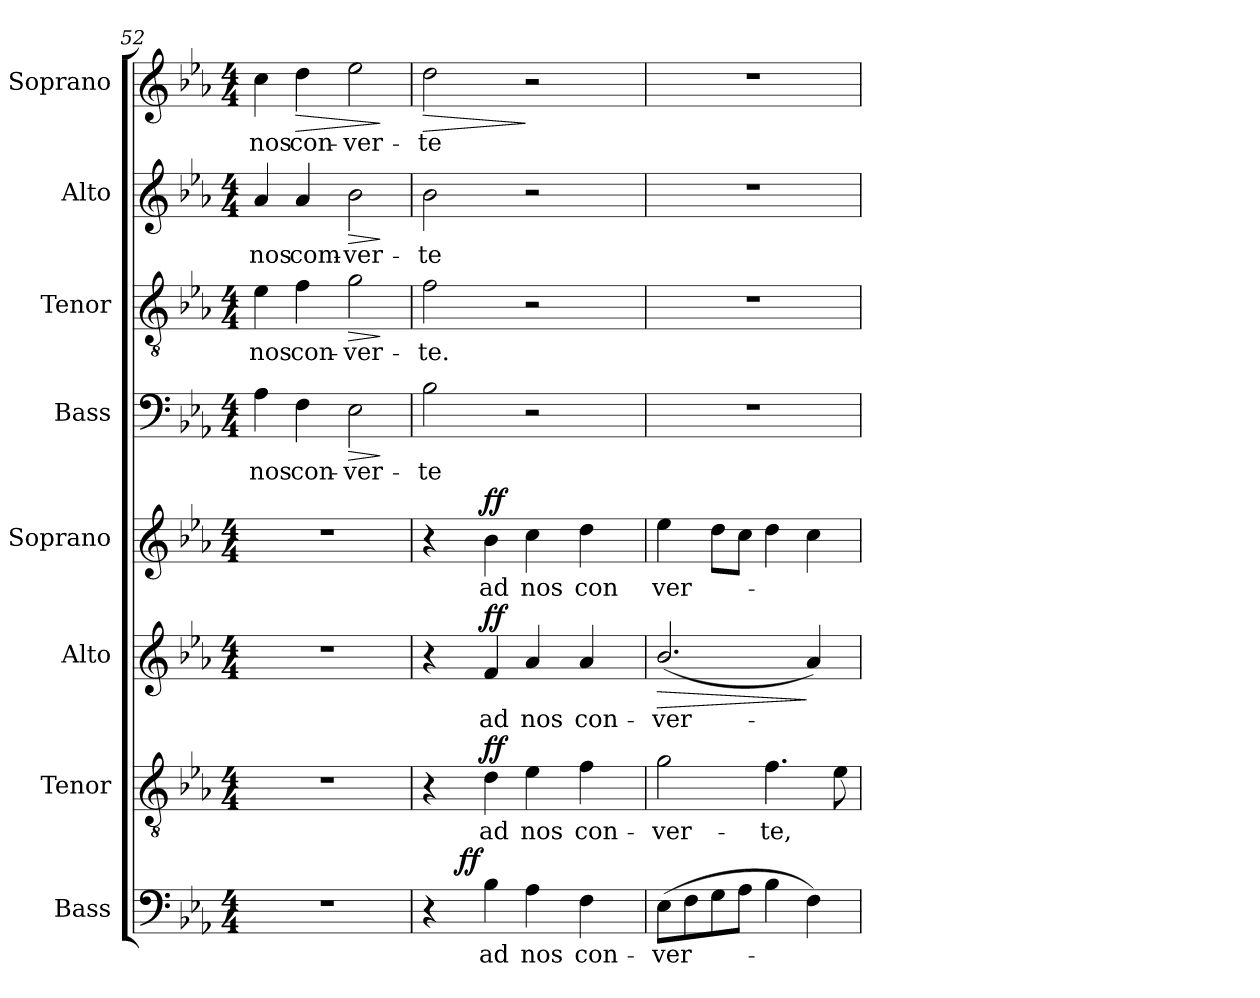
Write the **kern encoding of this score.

**kern	**text	**dynam	**kern	**text	**dynam	**kern	**text	**dynam	**kern	**text	**dynam	**kern	**text	**dynam	**kern	**text	**dynam	**kern	**text	**dynam	**kern	**text	**dynam
*part8	*part8	*part8	*part7	*part7	*part7	*part6	*part6	*part6	*part5	*part5	*part5	*part4	*part4	*part4	*part3	*part3	*part3	*part2	*part2	*part2	*part1	*part1	*part1
*staff8	*staff8	*staff8	*staff7	*staff7	*staff7	*staff6	*staff6	*staff6	*staff5	*staff5	*staff5	*staff4	*staff4	*staff4	*staff3	*staff3	*staff3	*staff2	*staff2	*staff2	*staff1	*staff1	*staff1
*I"Bass	*	*	*I"Tenor	*	*	*I"Alto	*	*	*I"Soprano	*	*	*I"Bass	*	*	*I"Tenor	*	*	*I"Alto	*	*	*I"Soprano	*	*
*I'B.	*	*	*I'T.	*	*	*I'A.	*	*	*I'S.	*	*	*I'B.	*	*	*I'T.	*	*	*I'A.	*	*	*I'S.	*	*
*clefF4	*	*	*clefGv2	*	*	*clefG2	*	*	*clefG2	*	*	*clefF4	*	*	*clefGv2	*	*	*clefG2	*	*	*clefG2	*	*
*	*	*	*ITrd7c12	*	*	*	*	*	*	*	*	*	*	*	*ITrd7c12	*	*	*	*	*	*	*	*
*k[b-e-a-]	*	*	*k[b-e-a-]	*	*	*k[b-e-a-]	*	*	*k[b-e-a-]	*	*	*k[b-e-a-]	*	*	*k[b-e-a-]	*	*	*k[b-e-a-]	*	*	*k[b-e-a-]	*	*
*E-:	*	*	*E-:	*	*	*E-:	*	*	*E-:	*	*	*E-:	*	*	*E-:	*	*	*E-:	*	*	*E-:	*	*
*M4/4	*	*	*M4/4	*	*	*M4/4	*	*	*M4/4	*	*	*M4/4	*	*	*M4/4	*	*	*M4/4	*	*	*M4/4	*	*
=52	=52	=52	=52	=52	=52	=52	=52	=52	=52	=52	=52	=52	=52	=52	=52	=52	=52	=52	=52	=52	=52	=52	=52
!	!	!	!	!	!	!	!	!	!	!	!	!	!LO:LY:b:color=#000000	!	!	!	!	!	!	!	!	!	!
!	!	!	!	!	!	!	!	!	!	!	!	!	!	!	!	!LO:LY:b:color=#000000	!	!	!	!	!	!	!
!	!	!	!	!	!	!	!	!	!	!	!	!	!	!	!	!	!	!	!LO:LY:b:color=#000000	!	!	!	!
!	!	!	!	!	!	!	!	!	!	!	!	!	!	!	!	!	!	!	!	!	!	!LO:LY:b:color=#000000	!
1r	.	.	1r	.	.	1r	.	.	1r	.	.	4A-i\	nos	.	4E-i\	nos	.	4a-i/	nos	.	4cci\	nos	.
!	!	!	!	!	!	!	!	!	!	!	!	!	!LO:LY:b:color=#000000	!	!	!	!	!	!	!	!	!	!
!	!	!	!	!	!	!	!	!	!	!	!	!	!	!	!	!LO:LY:b:color=#000000	!	!	!	!	!	!	!
!	!	!	!	!	!	!	!	!	!	!	!	!	!	!	!	!	!	!	!LO:LY:b:color=#000000	!	!	!	!
!	!	!	!	!	!	!	!	!	!	!	!	!	!	!	!	!	!	!	!	!	!	!LO:LY:b:color=#000000	!LO:HP:b
.	.	.	.	.	.	.	.	.	.	.	.	4Fi\	con-	.	4Fi\	con-	.	4a-i/	com-	.	4ddi\	con-	>
!	!	!	!	!	!	!	!	!	!	!	!	!	!LO:LY:b:color=#000000	!LO:HP:b	!	!	!	!	!	!	!	!	!
!	!	!	!	!	!	!	!	!	!	!	!	!	!	!	!	!LO:LY:b:color=#000000	!LO:HP:b	!	!	!	!	!	!
!	!	!	!	!	!	!	!	!	!	!	!	!	!	!	!	!	!	!	!LO:LY:b:color=#000000	!LO:HP:b	!	!	!
!	!	!	!	!	!	!	!	!	!	!	!	!	!	!	!	!	!	!	!	!	!	!LO:LY:b:color=#000000	!
.	.	.	.	.	.	.	.	.	.	.	.	2E-i\	-ver-	>	2Gi\	-ver-	>	2b-i\	-ver-	>	2ee-i\	-ver-	.
.	.	.	.	.	.	.	.	.	.	.	.	.	.	]	.	.	]	.	.	]	.	.	]
=53	=53	=53	=53	=53	=53	=53	=53	=53	=53	=53	=53	=53	=53	=53	=53	=53	=53	=53	=53	=53	=53	=53	=53
!	!	!	!	!	!	!	!	!	!	!	!	!	!LO:LY:b:color=#000000	!	!	!	!	!	!	!	!	!	!
!	!	!	!	!	!	!	!	!	!	!	!	!	!	!	!	!LO:LY:b:color=#000000	!	!	!	!	!	!	!
!	!	!	!	!	!	!	!	!	!	!	!	!	!	!	!	!	!	!	!LO:LY:b:color=#000000	!	!	!	!
!	!	!	!	!	!	!	!	!	!	!	!	!	!	!	!	!	!	!	!	!	!	!LO:LY:b:color=#000000	!LO:HP:b
*^	*	*	*	*	*	*	*	*	*	*	*	*	*	*	*	*	*	*	*	*	*	*	*
4r	8ryy	.	.	4r	.	.	4r	.	.	4r	.	.	2B-i\	-te	.	2Fi\	-te.	.	2b-i\	-te	.	2ddi\	-te	>
.	64ryy	.	.	.	.	.	.	.	.	.	.	.	.	.	.	.	.	.	.	.	.	.	.	.
.	512ryy	.	.	.	.	.	.	.	.	.	.	.	.	.	.	.	.	.	.	.	.	.	.	.
.	2ryy	.	ff	.	.	.	.	.	.	.	.	.	.	.	.	.	.	.	.	.	.	.	.	.
!	!	!LO:LY:b:color=#000000	!	!	!	!	!	!	!	!	!	!	!	!	!	!	!	!	!	!	!	!	!	!
!	!	!	!	!	!LO:LY:b:color=#000000	!	!	!	!	!	!	!	!	!	!	!	!	!	!	!	!	!	!	!
!	!	!	!	!	!	!	!	!LO:LY:b:color=#000000	!	!	!	!	!	!	!	!	!	!	!	!	!	!	!	!
!	!	!	!	!	!	!	!	!	!	!	!LO:LY:b:color=#000000	!	!	!	!	!	!	!	!	!	!	!	!	!
4B-i\	.	ad	.	4Di\	ad	ff	4fi/	ad	ff	4b-i\	ad	ff	.	.	.	.	.	.	.	.	.	.	.	.
!	!	!LO:LY:b:color=#000000	!	!	!	!	!	!	!	!	!	!	!	!	!	!	!	!	!	!	!	!	!	!
!	!	!	!	!	!LO:LY:b:color=#000000	!	!	!	!	!	!	!	!	!	!	!	!	!	!	!	!	!	!	!
!	!	!	!	!	!	!	!	!LO:LY:b:color=#000000	!	!	!	!	!	!	!	!	!	!	!	!	!	!	!	!
!	!	!	!	!	!	!	!	!	!	!	!LO:LY:b:color=#000000	!	!	!	!	!	!	!	!	!	!	!	!	!
4A-i\	.	nos	.	4E-i\	nos	.	4a-i/	nos	.	4cci\	nos	.	2r	.	.	2r	.	.	2r	.	.	2r	.	]
.	4ryy	.	.	.	.	.	.	.	.	.	.	.	.	.	.	.	.	.	.	.	.	.	.	.
!	!	!LO:LY:b:color=#000000	!	!	!	!	!	!	!	!	!	!	!	!	!	!	!	!	!	!	!	!	!	!
!	!	!	!	!	!LO:LY:b:color=#000000	!	!	!	!	!	!	!	!	!	!	!	!	!	!	!	!	!	!	!
!	!	!	!	!	!	!	!	!LO:LY:b:color=#000000	!	!	!	!	!	!	!	!	!	!	!	!	!	!	!	!
!	!	!	!	!	!	!	!	!	!	!	!LO:LY:b:color=#000000	!	!	!	!	!	!	!	!	!	!	!	!	!
4Fi\	.	con-	.	4Fi\	con--	.	4a-i/	con-	.	4ddi\	con	.	.	.	.	.	.	.	.	.	.	.	.	.
.	16ryy	.	.	.	.	.	.	.	.	.	.	.	.	.	.	.	.	.	.	.	.	.	.	.
.	32ryy	.	.	.	.	.	.	.	.	.	.	.	.	.	.	.	.	.	.	.	.	.	.	.
.	128..ryy	.	.	.	.	.	.	.	.	.	.	.	.	.	.	.	.	.	.	.	.	.	.	.
*v	*v	*	*	*	*	*	*	*	*	*	*	*	*	*	*	*	*	*	*	*	*	*	*	*
!!LO:LB:g=z
=54	=54	=54	=54	=54	=54	=54	=54	=54	=54	=54	=54	=54	=54	=54	=54	=54	=54	=54	=54	=54	=54	=54	=54
*^	*	*	*	*	*	*	*	*	*	*	*	*	*	*	*	*	*	*	*	*	*	*	*
!	!	!LO:LY:b:color=#000000	!	!	!	!	!	!	!	!	!	!	!	!	!	!	!	!	!	!	!	!	!	!
*v	*v	*	*	*	*	*	*	*	*	*	*	*	*	*	*	*	*	*	*	*	*	*	*	*
*^	*	*	*	*	*	*	*	*	*	*	*	*	*	*	*	*	*	*	*	*	*	*	*
!	!	!	!	!	!LO:LY:b:color=#000000	!	!	!	!	!	!	!	!	!	!	!	!	!	!	!	!	!	!	!
*v	*v	*	*	*	*	*	*	*	*	*	*	*	*	*	*	*	*	*	*	*	*	*	*	*
*^	*	*	*	*	*	*	*	*	*	*	*	*	*	*	*	*	*	*	*	*	*	*	*
!	!	!	!	!	!	!	!	!LO:LY:b:color=#000000	!LO:HP:b	!	!	!	!	!	!	!	!	!	!	!	!	!	!	!
*v	*v	*	*	*	*	*	*	*	*	*	*	*	*	*	*	*	*	*	*	*	*	*	*	*
*^	*	*	*	*	*	*	*	*	*	*	*	*	*	*	*	*	*	*	*	*	*	*	*
!	!	!	!	!	!	!	!	!	!	!	!LO:LY:b:color=#000000	!	!	!	!	!	!	!	!	!	!	!	!	!
*v	*v	*	*	*	*	*	*	*	*	*	*	*	*	*	*	*	*	*	*	*	*	*	*	*
(8E-i\L	-ver-	.	2Gi\	-ver-	.	(2.b-i/	-ver-	>	4ee-i\	ver-	.	1r	.	.	1r	.	.	1r	.	.	1r	.	.
8Fi\	.	.	.	.	.	.	.	.	.	.	.	.	.	.	.	.	.	.	.	.	.	.	.
8Gi\	.	.	.	.	.	.	.	.	8ddi\L	.	.	.	.	.	.	.	.	.	.	.	.	.	.
8A-i\J	.	.	.	.	.	.	.	.	8cci\J	.	.	.	.	.	.	.	.	.	.	.	.	.	.
!	!	!	!	!LO:LY:b:color=#000000	!	!	!	!	!	!	!	!	!	!	!	!	!	!	!	!	!	!	!
4B-i\	.	.	4.Fi\	-te,	.	.	.	.	4ddi\	.	.	.	.	.	.	.	.	.	.	.	.	.	.
4Fi\)	.	.	.	.	.	4a-i/)	.	]	4cci\	.	.	.	.	.	.	.	.	.	.	.	.	.	.
.	.	.	8E-i\	.	.	.	.	.	.	.	.	.	.	.	.	.	.	.	.	.	.	.	.
=	=	=	=	=	=	=	=	=	=	=	=	=	=	=	=	=	=	=	=	=	=	=	=
*-	*-	*-	*-	*-	*-	*-	*-	*-	*-	*-	*-	*-	*-	*-	*-	*-	*-	*-	*-	*-	*-	*-	*-
